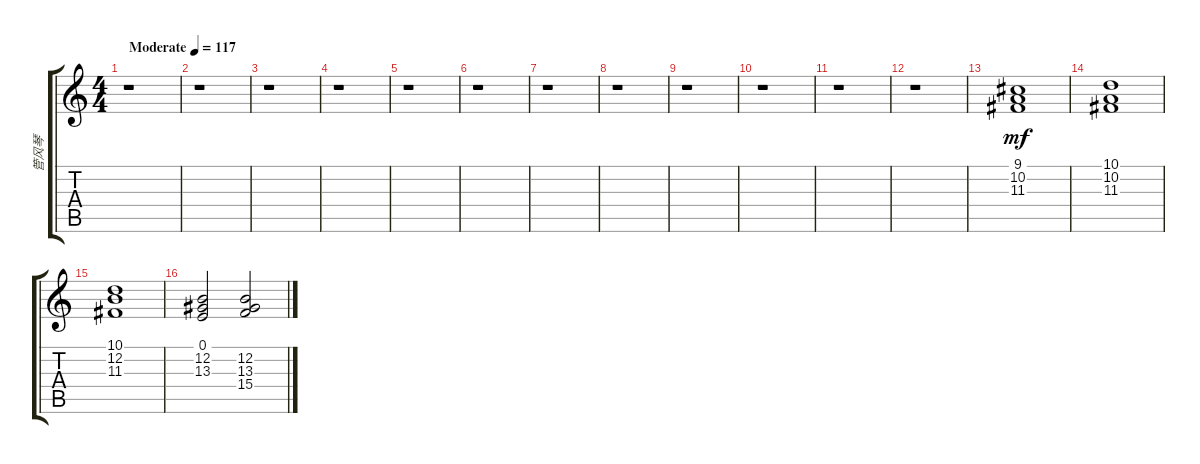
\track ("管风琴" "管风琴") {instrument churchorgan}
\staff {score tabs}
\tuning (E4 B3 G3 D3 A2 E2) {hide}
\ts (4 4)
\tempo (117 "Moderate")
\clef g2
\ks c
r.1{dy mf instrument churchorgan} |
r.1 |
r.1 |
r.1 |
r.1 |
r.1 |
r.1 |
r.1 |
r.1 |
r.1 |
r.1 |
r.1 |
(9.1 10.2 11.3).1 |
(10.1 10.2 11.3).1 |
(10.1 12.2 11.3).1 |
(0.1 12.2 13.3).2 (12.2 13.3 15.4).2
